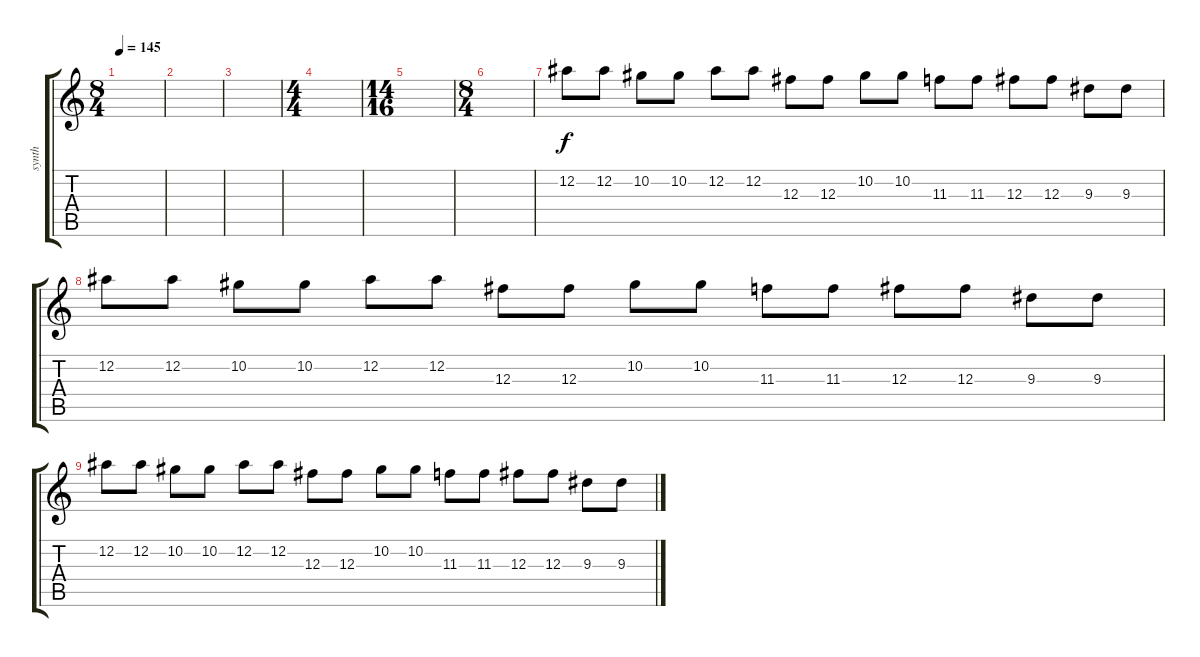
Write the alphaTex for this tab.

\track ("synth" "synth") {instrument synthstrings1}
\staff {score tabs}
\tuning (Eb5 Bb4 Gb4 Db4 Ab3 Eb3) {hide}
\ts (8 4)
\tempo 145
\clef g2
\ks c
|
|
|
\ts (4 4)
|
\ts (14 16)
|
\ts (8 4)
|
12.2.8 12.2.8 10.2.8 10.2.8 12.2.8 12.2.8 12.3.8 12.3.8 10.2.8 10.2.8 11.3.8 11.3.8 12.3.8 12.3.8 9.3.8 9.3.8 |
12.2.8 12.2.8 10.2.8 10.2.8 12.2.8 12.2.8 12.3.8 12.3.8 10.2.8 10.2.8 11.3.8 11.3.8 12.3.8 12.3.8 9.3.8 9.3.8 |
12.2.8 12.2.8 10.2.8 10.2.8 12.2.8 12.2.8 12.3.8 12.3.8 10.2.8 10.2.8 11.3.8 11.3.8 12.3.8 12.3.8 9.3.8 9.3.8
